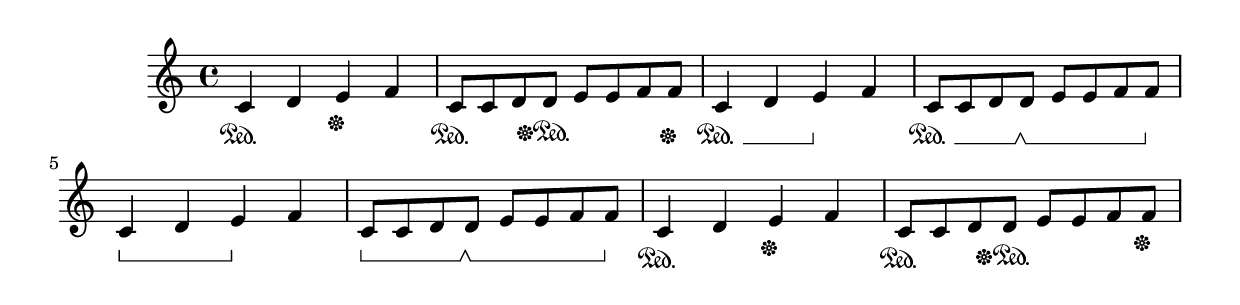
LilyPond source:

\score {
 \relative c' {
  c4\sustainOn d e\sustainOff f |
  c8\sustainOn c d d\sustainOff\sustainOn e e f f \sustainOff |

  \set Staff.pedalSustainStyle = #'mixed
  c4\sustainOn d e\sustainOff f |
  c8\sustainOn c d d\sustainOff\sustainOn e e f f\sustainOff |

  \set Staff.pedalSustainStyle = #'bracket
  c4\sustainOn d e\sustainOff f |
  c8\sustainOn c d d\sustainOff\sustainOn e e f f\sustainOff |

  \set Staff.pedalSustainStyle = #'text
  c4\sustainOn d e\sustainOff f |
  c8\sustainOn c d d\sustainOff\sustainOn e e f f\sustainOff |
 }
 \layout{}
}
